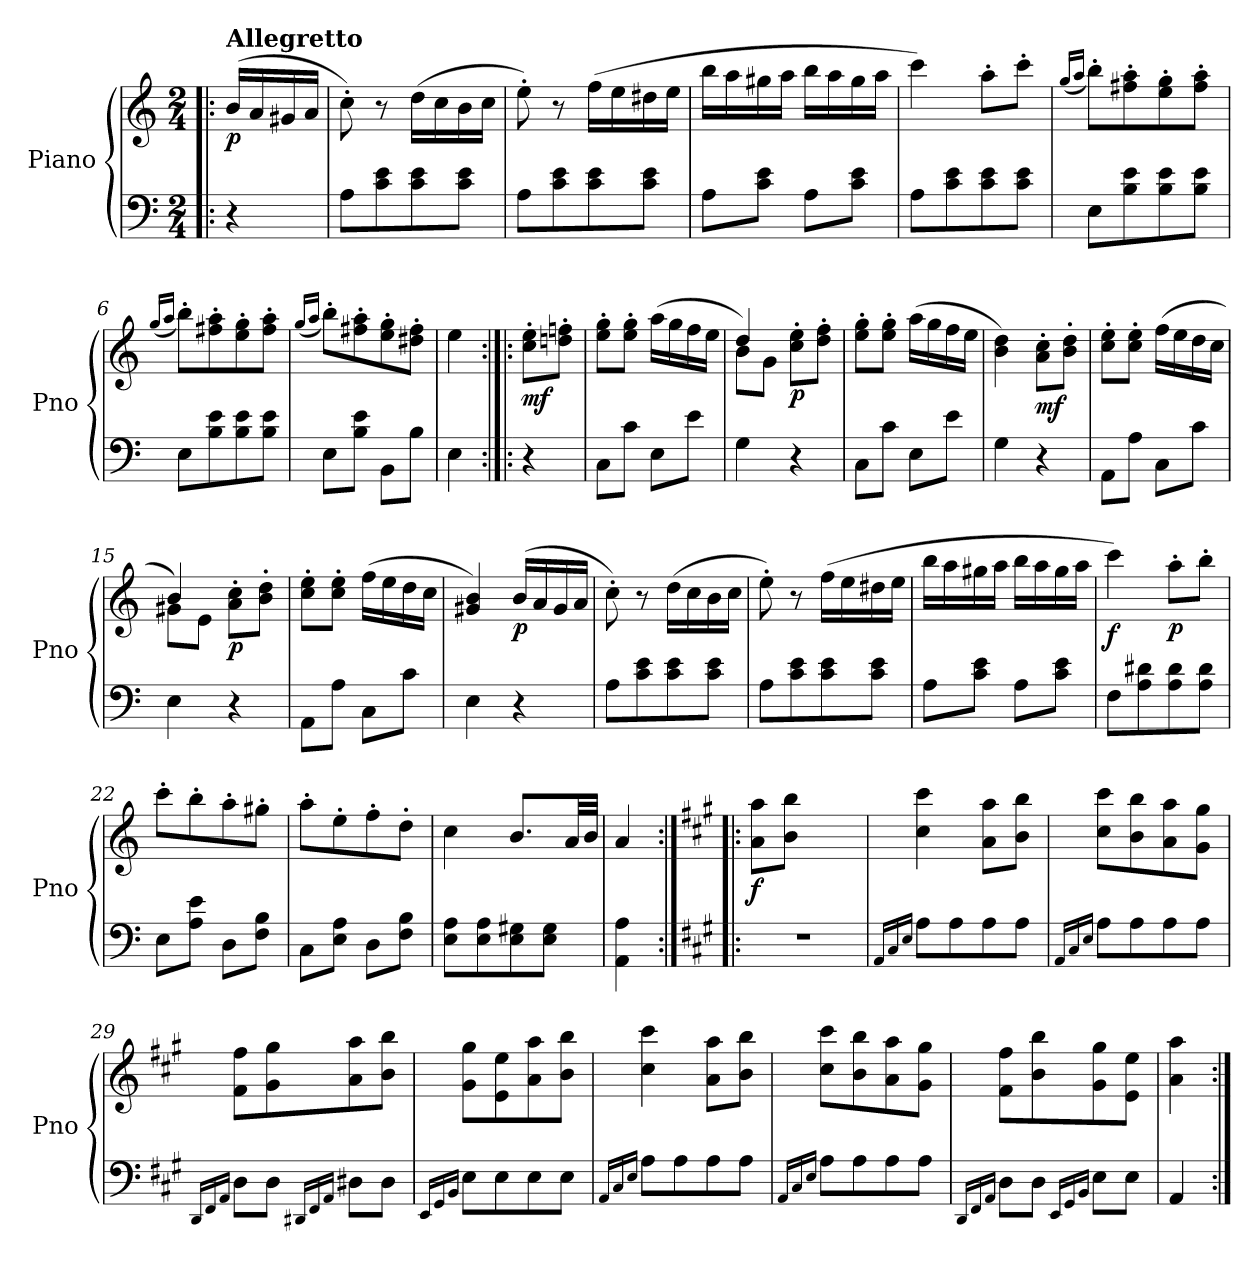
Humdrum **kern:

**kern	**kern	**dynam
*part1	*part1	*part1
*staff2	*staff1	*staff1/2
*I"Piano	*	*
*I'Pno	*	*
*clefF4	*clefG2	*
*k[]	*k[]	*
*M2/4	*M2/4	*
=!|:	=!|:	=!|:
!	!LO:TX:a:B:t=Allegretto	!
!	!	!LO:DY:b
4r	(16b/LL	p
.	16a/	.
.	16g#X/	.
.	16a/JJ	.
=1	=1	=1
8A<\L	8cc'\)	.
8c\<< 8e\<<	8r	.
8c\ 8e\	(16dd\LL	.
.	16cc\	.
8c\ 8e\J	16b\	.
.	16cc\JJ	.
=2	=2	=2
8A\L	8ee'\)	.
8c\ 8e\	8r	.
8c\ 8e\	(16ff\LL	.
.	16ee\	.
8c\ 8e\J	16dd#X\	.
.	16ee\JJ	.
=3	=3	=3
8A\L	16bb\LL	.
.	16aa\	.
8c\ 8e\J	16gg#X\	.
.	16aa\JJ	.
8A\L	16bb\LL	.
.	16aa\	.
8c\ 8e\J	16gg#\	.
.	16aa\JJ	.
=4	=4	=4
8A\L	4ccc\)	.
8c\ 8e\	.	.
8c\ 8e\	8aa'\L	.
8c\ 8e\J	8ccc'\J	.
!!LO:LB:g=z
=5	=5	=5
.	(16qgg/LL	.
.	16qaa/JJ	.
8E<\L	8bb'\L)	.
8B\ 8e\	8ff#X\' 8aa\'	.
8B\ 8e\	8ee\' 8gg\'	.
8B\ 8e\J	8ff#\' 8aa\'J	.
=6	=6	=6
.	(16qgg/LL	.
.	16qaa/JJ	.
8E\L	8bb'\L)	.
8B\ 8e\	8ff#X\' 8aa\'	.
8B\ 8e\	8ee\' 8gg\'	.
8B\ 8e\J	8ff#\' 8aa\'J	.
=7	=7	=7
.	(16qgg/LL	.
.	16qaa/JJ	.
8E\L	8bb'\L)	.
8B\ 8e\J	8ff#X\' 8aa\'	.
8BB\L	8ee\' 8gg\'	.
8B\J	8dd#X\' 8ff#\'J	.
=8	=8	=8
4E\	4ee\	.
!!LO:LB:g=z
=9:|!|:	=9:|!|:	=9:|!|:
!	!	!LO:DY:b
4r	8cc\' 8ee\'L	mf
.	8ddn\' 8ffn\'J	.
=10	=10	=10
8C\L	8ee\' 8gg\'L	.
8c\J	8ee\' 8gg\'J	.
8E\L	(>16aa\LL	.
.	16gg\	.
8e\J	16ff\	.
.	16ee\JJ	.
=11	=11	=11
*	*^	*
4G\	4dd/)	8b<\L	.
.	.	8g\J	.
!	!	!	!LO:DY:b
4r	8cc\' 8ee\'L	4ryy	p
.	8dd\' 8ff\'J	.	.
*	*v	*v	*
=12	=12	=12
8C\L	8ee\' 8gg\'L	.
8c\J	8ee\' 8gg\'J	.
8E\L	(16aa\LL	.
.	16gg\	.
8e\J	16ff\	.
.	16ee\JJ	.
=13	=13	=13
4G\	4b\ 4dd\)	.
!	!	!LO:DY:b
4r	8a\' 8cc\'L	mf
.	8b\' 8dd\'J	.
=14	=14	=14
8AA\L	8cc\' 8ee\'L	.
8A\J	8cc\' 8ee\'J	.
8C\L	(16ff\LL	.
.	16ee\	.
8c\J	16dd\	.
.	16cc\JJ	.
!!LO:LB:g=z
=15	=15	=15
*	*^	*
4E\	4b/)	8g#X\L	.
.	.	8e\J	.
!	!	!	!LO:DY:b
4r	8a\' 8cc\'L	4ryy	p
.	8b\' 8dd\'J	.	.
*	*v	*v	*
=16	=16	=16
8AA\L	8cc\' 8ee\'L	.
8A\J	8cc\' 8ee\'J	.
8C\L	(16ff\LL	.
.	16ee\	.
8c\J	16dd\	.
.	16cc\JJ	.
=17	=17	=17
4E\	4g#X/ 4b/)	.
!	!	!LO:DY:b
4r	(>16b/LL	p
.	16a/	.
.	16g#/	.
.	16a/JJ	.
=18	=18	=18
8A\L	8cc'\)	.
8c\ 8e\	8r	.
8c\ 8e\	(16dd\LL	.
.	16cc\	.
8c\ 8e\J	16b\	.
.	16cc\JJ	.
=19	=19	=19
8A\L	8ee'\)	.
8c\ 8e\	8r	.
8c\ 8e\	(16ff\LL	.
.	16ee\	.
8c\ 8e\J	16dd#X\	.
.	16ee\JJ	.
!!LO:LB:g=z
=20	=20	=20
!	!	!LO:DY:b
8A\L	16bb\LL	other-dynamics
.	16aa\	.
8c\ 8e\J	16gg#X\	.
.	16aa\JJ	.
8A\L	16bb\LL	.
.	16aa\	.
8c\ 8e\J	16gg#\	.
.	16aa\JJ	.
=21	=21	=21
!	!	!LO:DY:b
8F\L	4ccc\)	f
8A\ 8d#X\	.	.
!	!	!LO:DY:b
8A\ 8d#\	8aa'\L	p
8A\ 8d#\J	8bb'\J	.
=22	=22	=22
8E\L	8ccc'\L	.
8A\ 8e\J	8bb'\	.
8D\L	8aa'\	.
8F\ 8B\J	8gg#X'\J	.
=23	=23	=23
8C\L	8aa'\L	.
8E\ 8A\J	8ee'\	.
8D\L	8ff'\	.
8F\ 8B\J	8dd'\J	.
=24	=24	=24
8E\ 8A\L	4cc\	.
8E\ 8A\	.	.
8E\ 8G#X\	8.b/L	.
8E\ 8G#\J	.	.
.	32a/LL	.
.	32b/JJJ	.
=25	=25	=25
4AA\ 4A\	4a/	.
!!LO:PB:g=z
=26:|!|:	=26:|!|:	=26:|!|:
*k[f#c#g#]	*k[f#c#g#]	*
!	!	!LO:DY:b
2r	8a\ 8aa\L	f
.	8b\ 8bb\J	.
.	4ryy	.
=27	=27	=27
16qAA/LL	.	.
16qC#/	.	.
16qE/JJ	.	.
8A\L	4cc#\ 4ccc#\	.
8A\	.	.
8A\	8a\ 8aa\L	.
8A\J	8b\ 8bb\J	.
=28	=28	=28
16qAA/LL	.	.
16qC#/	.	.
16qE/JJ	.	.
8A\L	8cc#\ 8ccc#\L	.
8A\	8b\ 8bb\	.
8A\	8a\ 8aa\	.
8A\J	8g#\ 8gg#\J	.
=29	=29	=29
16qDD/LL	.	.
16qFF#/	.	.
16qAA/JJ	.	.
8D\L	8f#\ 8ff#\L	.
8D\J	8g#\ 8gg#\	.
16qDD#X/LL	.	.
16qFF#/	.	.
16qAA/JJ	.	.
8D#X\L	8a\ 8aa\	.
8D#\J	8b\ 8bb\J	.
=30	=30	=30
16qEE/LL	.	.
16qGG#/	.	.
16qBB/JJ	.	.
8E\L	8g#\ 8gg#\L	.
8E\	8e\ 8ee\	.
8E\	8a\ 8aa\	.
8E\J	8b\ 8bb\J	.
!!LO:LB:g=z
=31	=31	=31
16qAA/LL	.	.
16qC#/	.	.
16qE/JJ	.	.
8A\L	4cc#\ 4ccc#\	.
8A\	.	.
8A\	8a\ 8aa\L	.
8A\J	8b\ 8bb\J	.
=32	=32	=32
16qAA/LL	.	.
16qC#/	.	.
16qE/JJ	.	.
8A\L	8cc#\ 8ccc#\L	.
8A\	8b\ 8bb\	.
8A\	8a\ 8aa\	.
8A\J	8g#\ 8gg#\J	.
=33	=33	=33
16qDD/LL	.	.
16qFF#/	.	.
16qAA/JJ	.	.
8D\L	8f#\ 8ff#\L	.
8D\J	8b\ 8bb\	.
16qEE/LL	.	.
16qGG#/	.	.
16qBB/JJ	.	.
8E\L	8g#\ 8gg#\	.
8E\J	8e\ 8ee\J	.
=34	=34	=34
4AA/	4a\ 4aa\	.
=:|!	=:|!	=:|!
*-	*-	*-
